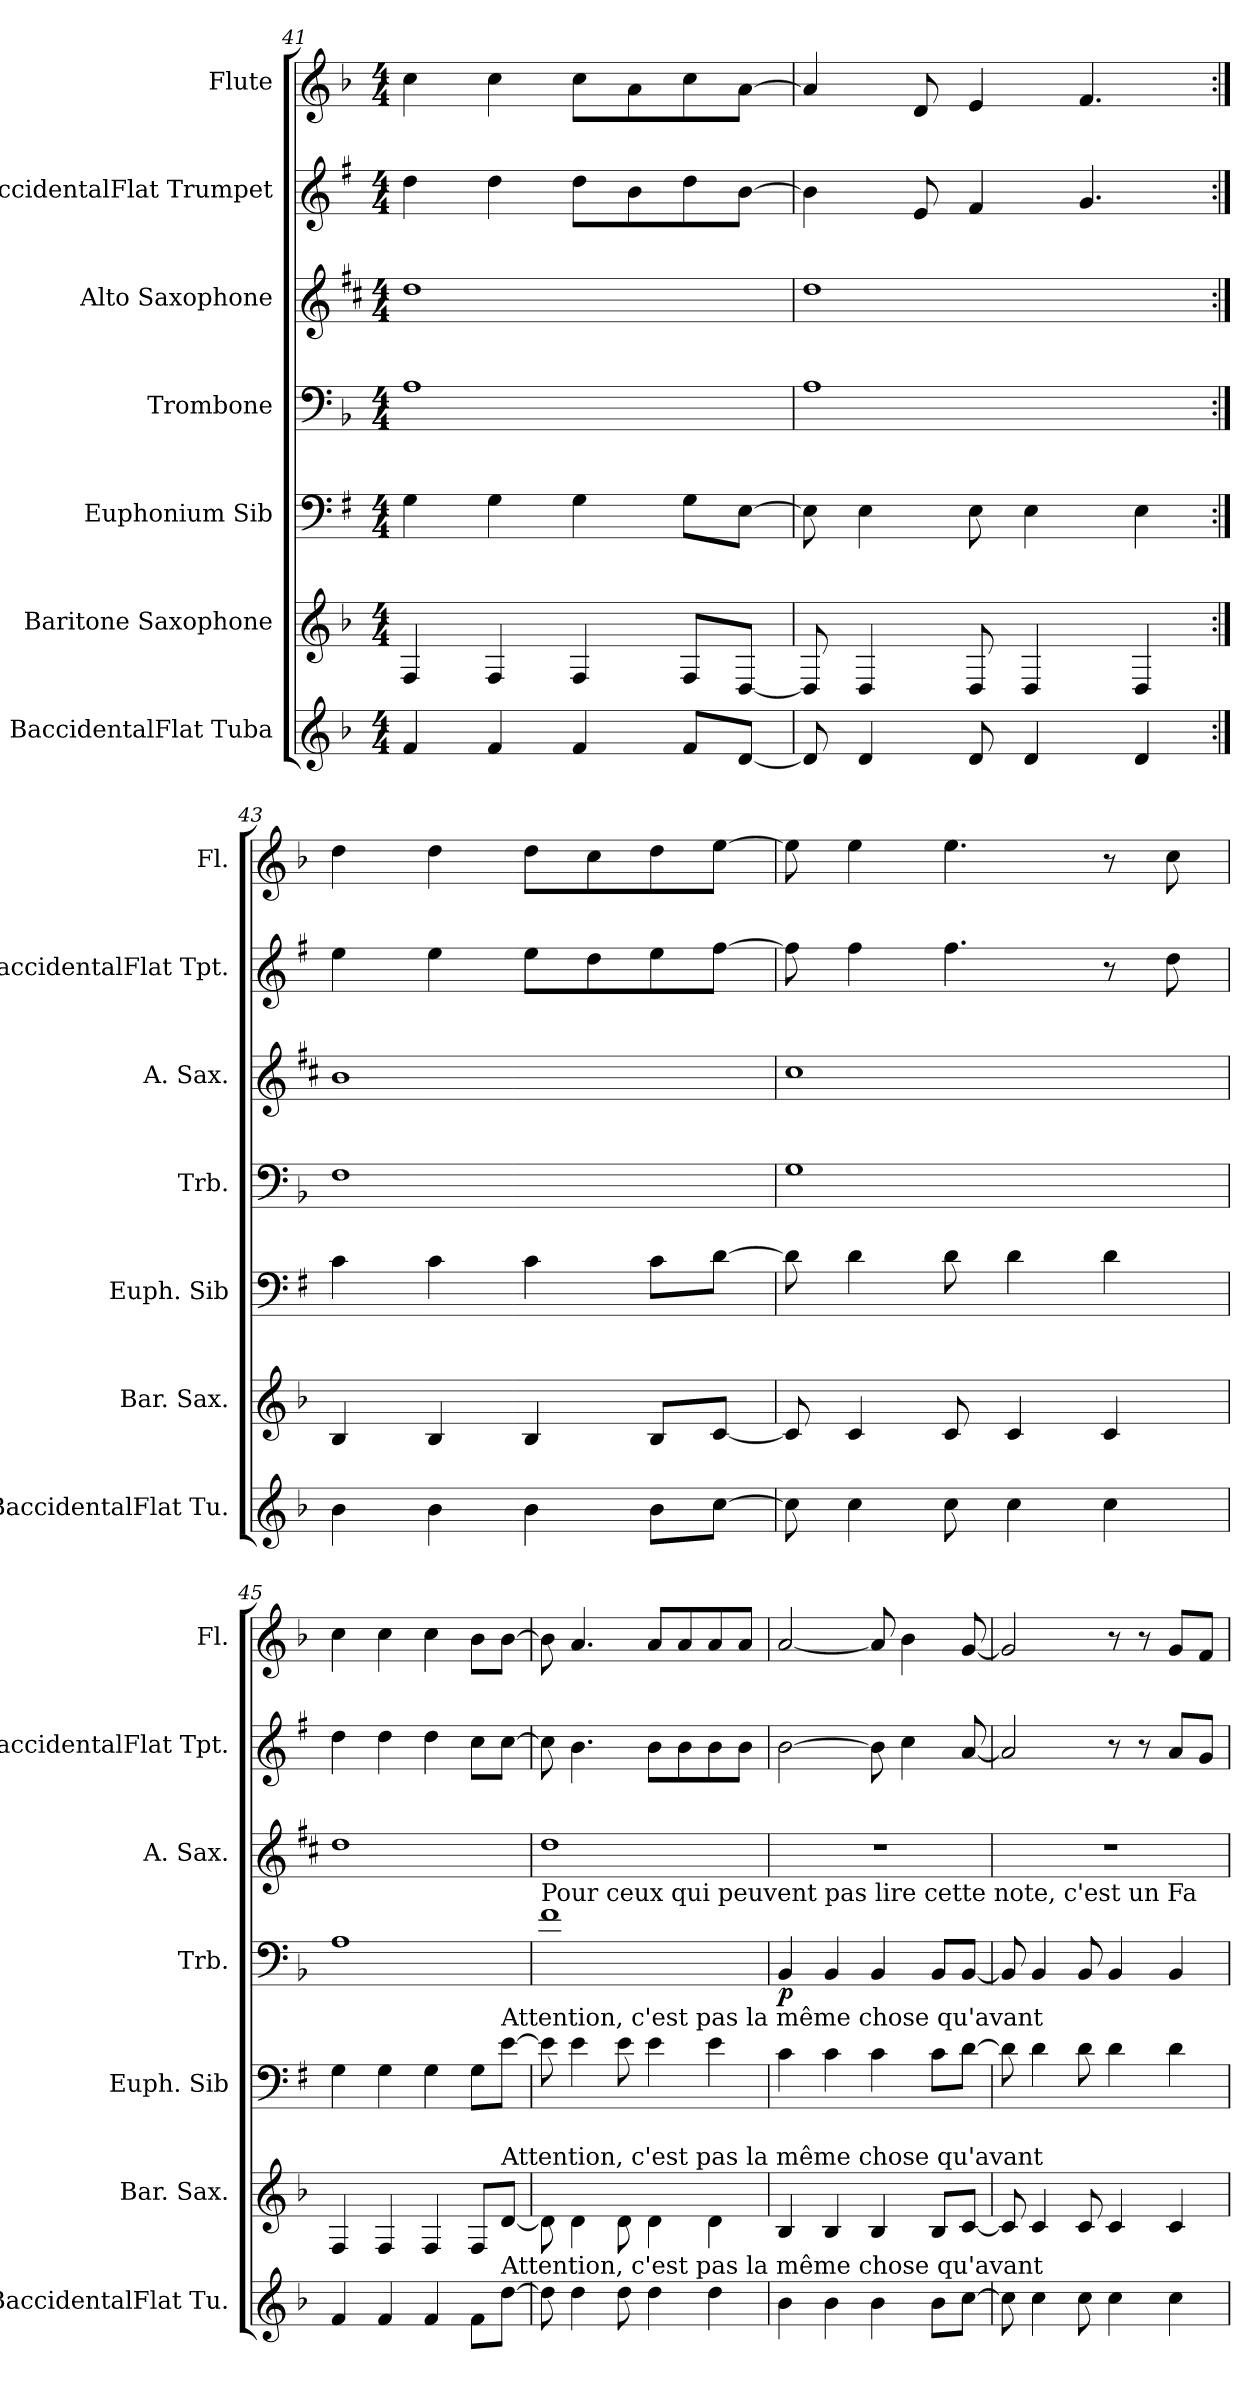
**kern	**kern	**kern	**kern	**dynam	**kern	**kern	**kern
*part7	*part6	*part5	*part4	*part4	*part3	*part2	*part1
*staff7	*staff6	*staff5	*staff4	*staff4	*staff3	*staff2	*staff1
*I"BaccidentalFlat Tuba	*I"Baritone Saxophone	*I"Euphonium Sib	*I"Trombone	*	*I"Alto Saxophone	*I"BaccidentalFlat Trumpet	*I"Flute
*I'BaccidentalFlat Tu.	*I'Bar. Sax.	*I'Euph. Sib	*I'Trb.	*	*I'A. Sax.	*I'BaccidentalFlat Tpt.	*I'Fl.
*clefG2	*clefG2	*clefF4	*clefF4	*	*clefG2	*clefG2	*clefG2
*ITrd15c26	*ITrd12c21	*ITrd1c2	*	*	*ITrd5c9	*ITrd1c2	*
*k[b-]	*k[b-]	*k[b-]	*k[b-]	*	*k[b-]	*k[b-]	*k[b-]
*M4/4	*M4/4	*M4/4	*M4/4	*	*M4/4	*M4/4	*M4/4
=41	=41	=41	=41	=41	=41	=41	=41
4FF/	4FF/	4F\	1A	.	1f	4cc\	4cc\
4FF/	4FF/	4F\	.	.	.	4cc\	4cc\
4FF/	4FF/	4F\	.	.	.	8cc\L	8cc\L
.	.	.	.	.	.	8a\	8a\
8FF/L	8FF/L	8F\L	.	.	.	8cc\	8cc\
[8DD/J	[8DD/J	[8D\J	.	.	.	[8a\J	[8a\J
=42	=42	=42	=42	=42	=42	=42	=42
8DD/]	8DD/]	8D\]	1A	.	1f	4a\]	4a/]
4DD/	4DD/	4D\	.	.	.	.	.
.	.	.	.	.	.	8d/	8d/
8DD/	8DD/	8D\	.	.	.	4e/	4e/
4DD/	4DD/	4D\	.	.	.	.	.
.	.	.	.	.	.	4.f/	4.f/
4DD/	4DD/	4D\	.	.	.	.	.
=43:|!	=43:|!	=43:|!	=43:|!	=43:|!	=43:|!	=43:|!	=43:|!
4BB-\	4BB-/	4B-\	1F	.	1d	4dd\	4dd\
4BB-\	4BB-/	4B-\	.	.	.	4dd\	4dd\
4BB-\	4BB-/	4B-\	.	.	.	8dd\L	8dd\L
.	.	.	.	.	.	8cc\	8cc\
8BB-\L	8BB-/L	8B-\L	.	.	.	8dd\	8dd\
[8C\J	[8C/J	[8c\J	.	.	.	[8ee\J	[8ee\J
=44	=44	=44	=44	=44	=44	=44	=44
8C\]	8C/]	8c\]	1G	.	1e	8ee\]	8ee\]
4C\	4C/	4c\	.	.	.	4ee\	4ee\
8C\	8C/	8c\	.	.	.	4.ee\	4.ee\
4C\	4C/	4c\	.	.	.	.	.
4C\	4C/	4c\	.	.	.	8r	8r
.	.	.	.	.	.	8cc\	8cc\
!!LO:LB:g=z
=45	=45	=45	=45	=45	=45	=45	=45
4FF/	4FF/	4F\	1A	.	1f	4cc\	4cc\
4FF/	4FF/	4F\	.	.	.	4cc\	4cc\
4FF/	4FF/	4F\	.	.	.	4cc\	4cc\
8FF\L	8FF/L	8F\L	.	.	.	8b-\L	8b-\L
!	!	!LO:TX:a:t=Attention, c'est pas la même chose qu'avant	!	!	!	!	!
!	!LO:TX:a:t=Attention, c'est pas la même chose qu'avant	!	!	!	!	!	!
!LO:TX:a:t=Attention, c'est pas la même chose qu'avant	!	!	!	!	!	!	!
[8D\J	[8D/J	[8d\J	.	.	.	[8b-\J	[8b-\J
=46	=46	=46	=46	=46	=46	=46	=46
!	!	!	!LO:TX:a:t=Pour ceux qui peuvent pas lire cette note, c'est un Fa	!	!	!	!
8D\]	8D\]	8d\]	1f	.	1f	8b-\]	8b-\]
4D\	4D\	4d\	.	.	.	4.a\	4.a/
8D\	8D\	8d\	.	.	.	.	.
4D\	4D\	4d\	.	.	.	8a\L	8a/L
.	.	.	.	.	.	8a\	8a/
4D\	4D\	4d\	.	.	.	8a\	8a/
.	.	.	.	.	.	8a\J	8a/J
=47	=47	=47	=47	=47	=47	=47	=47
!	!	!	!	!LO:DY:b	!	!	!
4BB-\	4BB-/	4B-\	4BB-/	p	1r	[2a\	[2a/
4BB-\	4BB-/	4B-\	4BB-/	.	.	.	.
4BB-\	4BB-/	4B-\	4BB-/	.	.	8a\]	8a/]
.	.	.	.	.	.	4b-\	4b-\
8BB-\L	8BB-/L	8B-\L	8BB-/L	.	.	.	.
[8C\J	[8C/J	[8c\J	[8BB-/J	.	.	[8g/	[8g/
=48	=48	=48	=48	=48	=48	=48	=48
8C\]	8C/]	8c\]	8BB-/]	.	1r	2g/]	2g/]
4C\	4C/	4c\	4BB-/	.	.	.	.
8C\	8C/	8c\	8BB-/	.	.	.	.
4C\	4C/	4c\	4BB-/	.	.	8r	8r
.	.	.	.	.	.	8r	8r
4C\	4C/	4c\	4BB-/	.	.	8g/L	8g/L
.	.	.	.	.	.	8f/J	8f/J
=	=	=	=	=	=	=	=
*-	*-	*-	*-	*-	*-	*-	*-
